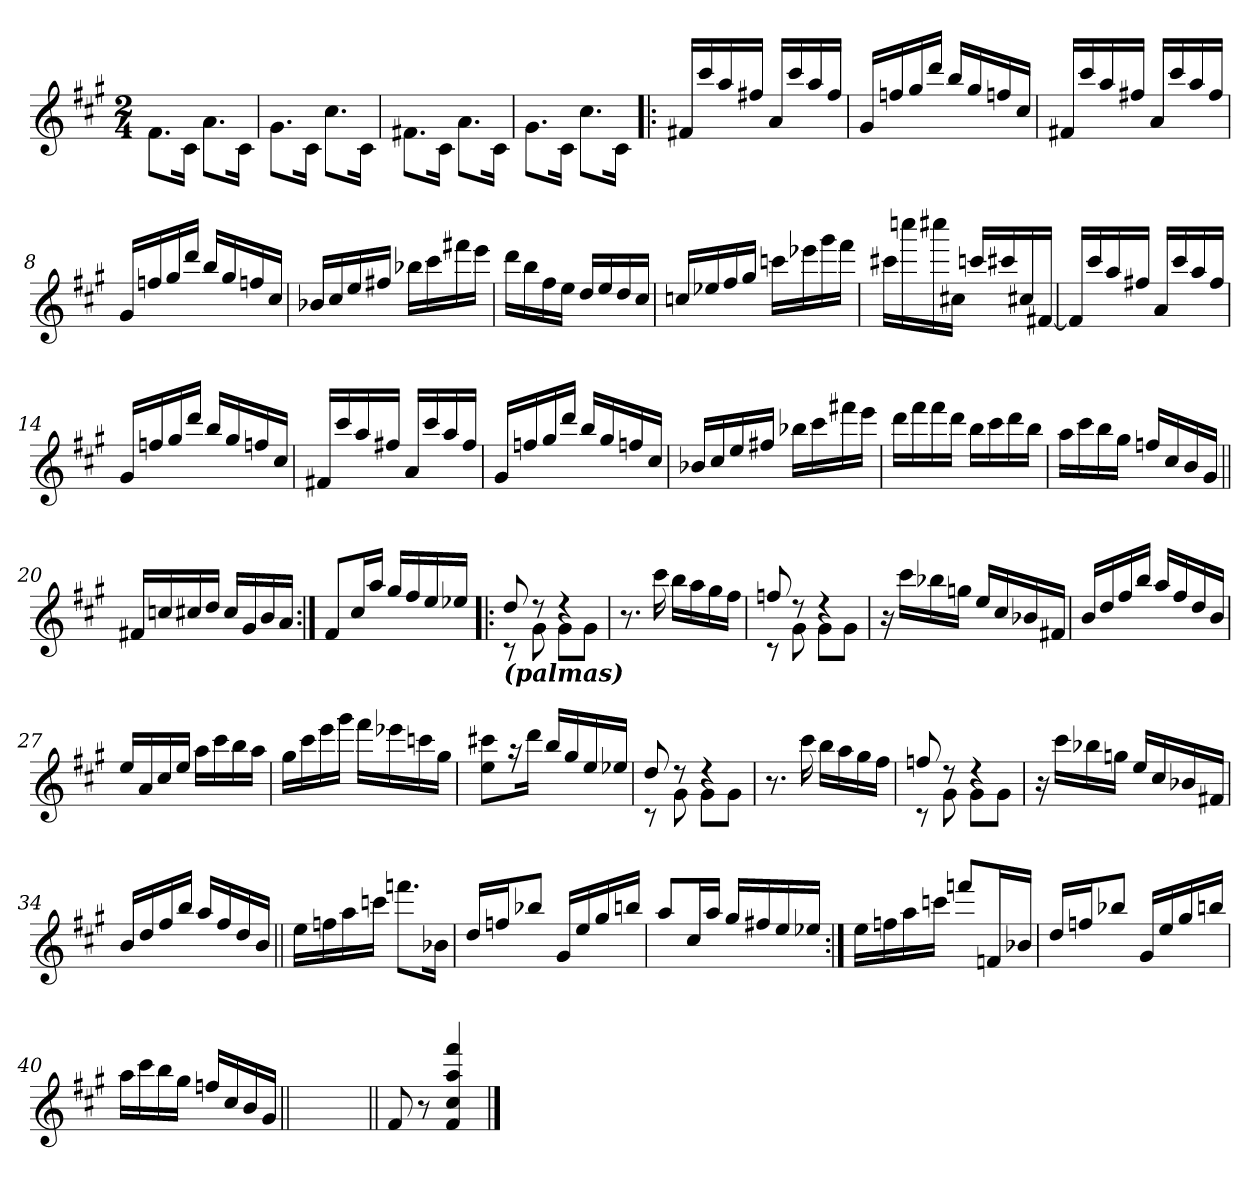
**kern
*part1
*staff1
*clefG2
*k[f#c#g#]
*A:
*M2/4
=1
8.f#\L
16c#\Jk
8.a\L
16c#\Jk
=2
8.g#\L
16c#\Jk
8.cc#\L
16c#\Jk
=3
8.f#X\L
16c#\Jk
8.a\L
16c#\Jk
=4
8.g#\L
16c#\Jk
8.cc#\L
16c#\Jk
!!LO:LB:g=z
=5!|:
16f#X/LL
16ccc#/
16aa/
16ff#X/JJ
16a/LL
16ccc#/
16aa/
16ff#/JJ
=6
16g#/LL
16ffn/
16gg#/
16ddd/JJ
16bb/LL
16gg#/
16ffn/
16cc#/JJ
=7
16f#X/LL
16ccc#/
16aa/
16ff#X/JJ
16a/LL
16ccc#/
16aa/
16ff#/JJ
=8
16g#/LL
16ffn/
16gg#/
16ddd/JJ
16bb/LL
16gg#/
16ffn/
16cc#/JJ
=9
16b-X/LL
16cc#/
16ee/
16ff#X/JJ
16bb-X\LL
16ccc#\
16fff#X\
16eee\JJ
!!LO:LB:g=z
=10
16ddd\LL
16bb\
16ff#\
16ee\JJ
16dd/LL
16ee/
16dd/
16cc#/JJ
=11
16ccn/LL
16ee-X/
16ff#/
16gg#/JJ
16cccn\LL
16eee-X\
16ggg#\
16fff#\JJ
=12
16ccc#X\LL
16ccccn\
16cccc#X\
16cc#X\JJ
16cccn/LL
16ccc#X/
16cc#X/
[16f#X/JJ
=13
16f#/LL]
16ccc#/
16aa/
16ff#X/JJ
16a/LL
16ccc#/
16aa/
16ff#/JJ
=14
16g#/LL
16ffn/
16gg#/
16ddd/JJ
16bb/LL
16gg#/
16ffn/
16cc#/JJ
!!LO:LB:g=z
=15
16f#X/LL
16ccc#/
16aa/
16ff#X/JJ
16a/LL
16ccc#/
16aa/
16ff#/JJ
=16
16g#/LL
16ffn/
16gg#/
16ddd/JJ
16bb/LL
16gg#/
16ffn/
16cc#/JJ
=17
16b-X/LL
16cc#/
16ee/
16ff#X/JJ
16bb-X\LL
16ccc#\
16fff#X\
16eee\JJ
=18
16ddd\LL
16fff#\
16fff#\
16ddd\JJ
16bb\LL
16ccc#\
16ddd\
16bb\JJ
=19
16aa\LL
16ccc#\
16bb\
16gg#\JJ
16ffn/LL
16cc#/
16b/
16g#/JJ
!!LO:LB:g=z
=20||
16f#X/LL
16ccn/
16cc#X/
16dd/JJ
16cc#/LL
16g#/
16b/
16a/JJ
=21:|!
8f#/L
16cc#/L
16aa/JJ
16gg#/LL
16ff#/
16ee/
16ee-X/JJ
=22!|:
*^
!LO:TX:b:Bi:t=(palmas)	!
8dd/	8rB
8rdd	8g#!\
4rdd	8g#!\L
.	8g#!\J
*v	*v
=23
8.r
16ccc#\
16bb\LL
16aa\
16gg#\
16ff#\JJ
=24
*^
8ffn/	8rc
8rdd	8g#!\
4rdd	8g#!\L
.	8g#!\J
*v	*v
!!LO:LB:g=z
=25
16r
16ccc#\LL
16bb-X\
16ggn\JJ
16ee/LL
16cc#/
16b-X/
16f#X/JJ
=26
16b/LL
16dd/
16ff#/
16bb/JJ
16aa/LL
16ff#/
16dd/
16b/JJ
=27
16ee/LL
16a/
16cc#/
16ee/JJ
16aa\LL
16ccc#\
16bb\
16aa\JJ
=28
16gg#\LL
16ccc#\
16eee\
16ggg#\JJ
16fff#\LL
16eee-X\
16cccn\
16gg#\JJ
!!LO:LB:g=z
=29
8ee\ 8ccc#X\L
16r
16ddd\Jk
16bb/LL
16gg#/
16ee/
16ee-X/JJ
=30
*^
8dd/	8rB
8rdd	8g#!\
4rdd	8g#!\L
.	8g#!\J
*v	*v
=31
8.r
16ccc#\
16bb\LL
16aa\
16gg#\
16ff#\JJ
=32
*^
8ffn/	8rc
8rdd	8g#!\
4rdd	8g#!\L
.	8g#!\J
*v	*v
=33
16r
16ccc#\LL
16bb-X\
16ggn\JJ
16ee/LL
16cc#/
16b-X/
16f#X/JJ
!!LO:LB:g=z
=34
16b/LL
16dd/
16ff#/
16bb/JJ
16aa/LL
16ff#/
16dd/
16b/JJ
=35||
16ee\LL
16ffn\
16aa\
16cccn\JJ
8.fffn\L
16b-X\Jk
=36
16dd/LL
16ffn/J
8bb-X/J
16g#/LL
16ee/
16gg#/
16bbn/JJ
=37
8aa/L
16cc#/L
16aa/JJ
16gg#/LL
16ff#X/
16ee/
16ee-X/JJ
!!LO:LB:g=z
=38:|!
16ee\LL
16ffn\
16aa\
16cccn\JJ
8fffn/L
16fn/L
16b-X/JJ
=39
16dd/LL
16ffn/J
8bb-X/J
16g#/LL
16ee/
16gg#/
16bbn/JJ
=40
16aa\LL
16ccc#\
16bb\
16gg#\JJ
16ffn/LL
16cc#/
16b/
16g#/JJ
=40X401||
2ryy
=41||
8f#/
8r
4f#/ 4cc#/ 4aa/ 4fff#/
==
*-
